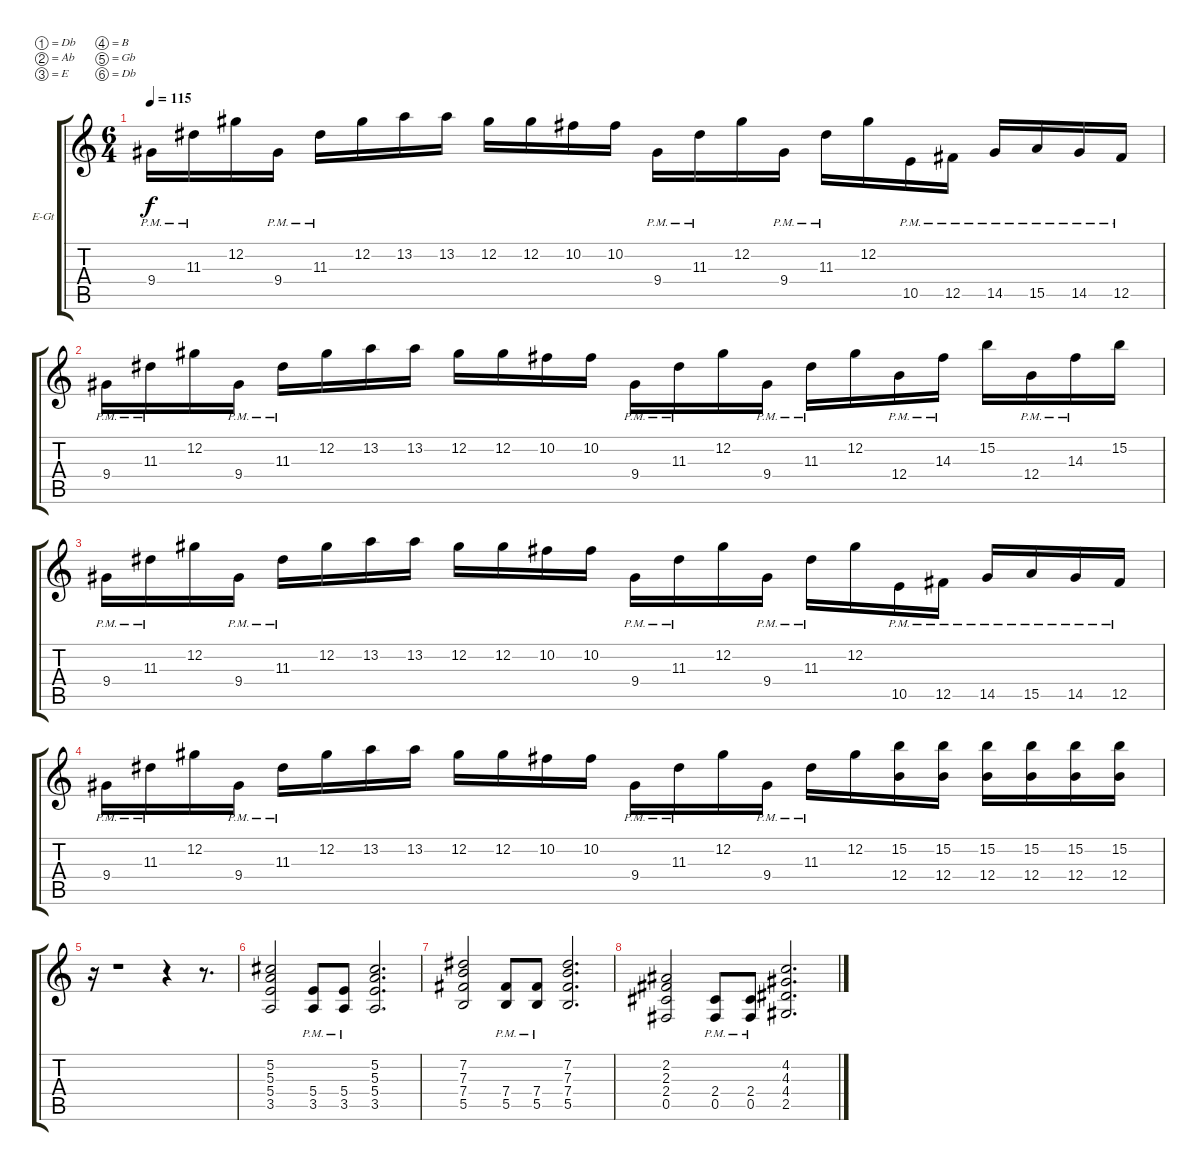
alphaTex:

\bracketExtendMode groupsimilarinstruments
\firstSystemTrackNameOrientation horizontal
\otherSystemsTrackNameOrientation horizontal
\track ("Both gtrs. for one (Rythm)" "E-Gt") {instrument distortionguitar}
\staff {score tabs}
\tuning (Db4 Ab3 E3 B2 Gb2 Db2)
\ts (6 4)
\tempo 115
\clef g2
\ks c
9.4{pm}.16{dy f} 11.3{pm}.16 12.2.16 9.4{pm}.16 11.3{pm}.16 12.2.16 13.2.16 13.2.16 12.2.16 12.2.16 10.2.16 10.2.16 9.4{pm}.16 11.3{pm}.16 12.2.16 9.4{pm}.16 11.3{pm}.16 12.2.16 10.5{pm}.16 12.5{pm}.16 14.5{pm}.16 15.5{pm}.16 14.5{pm}.16 12.5{pm}.16 |
9.4{pm}.16 11.3{pm}.16 12.2.16 9.4{pm}.16 11.3{pm}.16 12.2.16 13.2.16 13.2.16 12.2.16 12.2.16 10.2.16 10.2.16 9.4{pm}.16 11.3{pm}.16 12.2.16 9.4{pm}.16 11.3{pm}.16 12.2.16 12.4{pm}.16 14.3{pm}.16 15.2.16 12.4{pm}.16 14.3{pm}.16 15.2.16 |
9.4{pm}.16 11.3{pm}.16 12.2.16 9.4{pm}.16 11.3{pm}.16 12.2.16 13.2.16 13.2.16 12.2.16 12.2.16 10.2.16 10.2.16 9.4{pm}.16 11.3{pm}.16 12.2.16 9.4{pm}.16 11.3{pm}.16 12.2.16 10.5{pm}.16 12.5{pm}.16 14.5{pm}.16 15.5{pm}.16 14.5{pm}.16 12.5{pm}.16 |
9.4{pm}.16 11.3{pm}.16 12.2.16 9.4{pm}.16 11.3{pm}.16 12.2.16 13.2.16 13.2.16 12.2.16 12.2.16 10.2.16 10.2.16 9.4{pm}.16 11.3{pm}.16 12.2.16 9.4{pm}.16 11.3{pm}.16 12.2.16 (15.2 12.4).16 (15.2 12.4).16 (15.2 12.4).16 (15.2 12.4).16 (15.2 12.4).16 (15.2 12.4).16 |
r.16 r.1 r.4 r.8{d} |
(5.3 5.4 3.5 5.2).2 (3.5{pm} 5.4{pm}).8 (3.5{pm} 5.4{pm}).8 (5.3 5.4 3.5 5.2).2{d} |
(7.3 7.4 5.5 7.2).2 (5.5{pm} 7.4{pm}).8 (5.5{pm} 7.4{pm}).8 (7.3 7.4 5.5 7.2).2{d} |
(2.3 2.4 0.5 2.2).2 (2.4{pm} 0.5{pm}).8 (2.4{pm} 0.5{pm}).8 (4.3 4.4 2.5 4.2).2{d}
